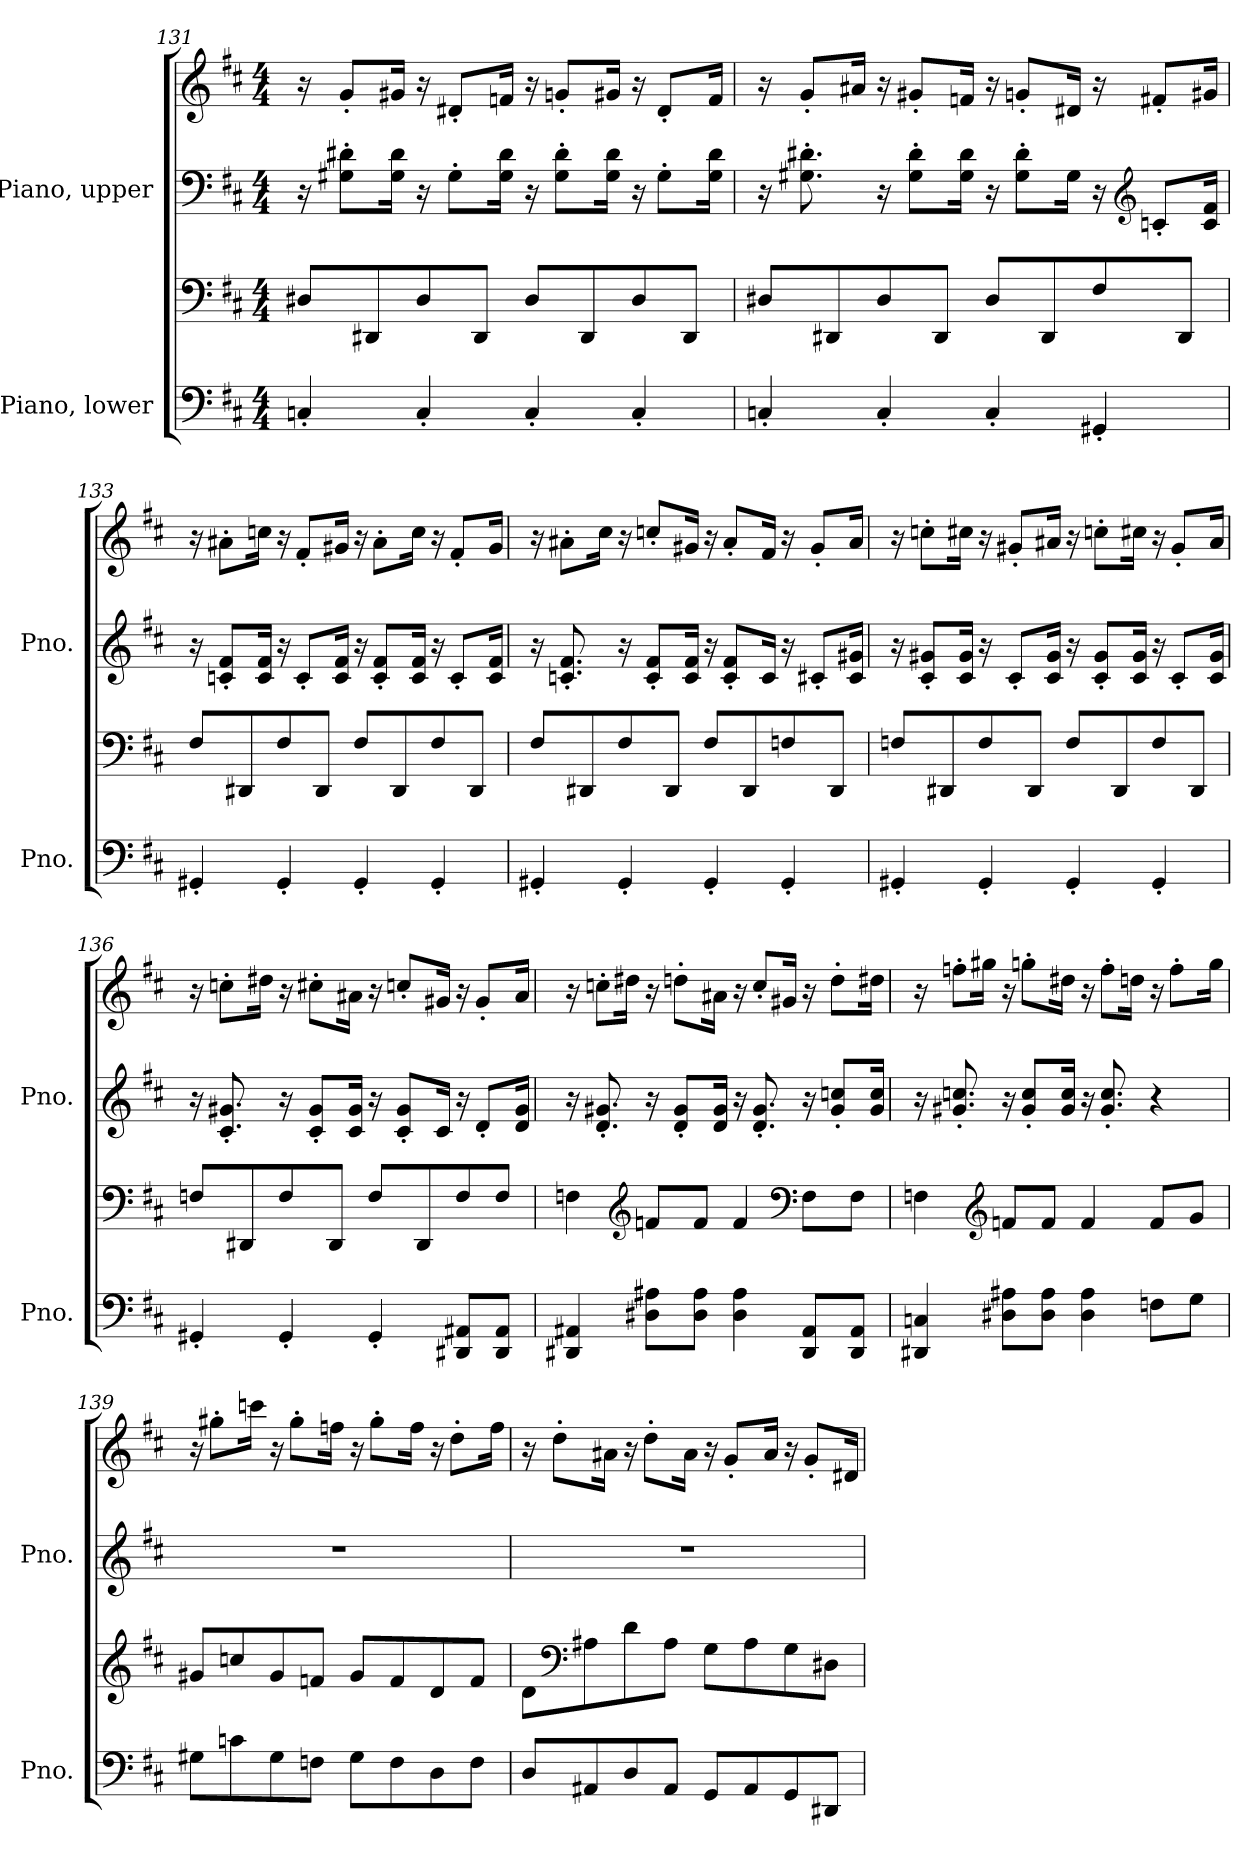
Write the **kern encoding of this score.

**kern	**kern	**kern	**kern
*part2	*part2	*part1	*part1
*staff4	*staff3	*staff2	*staff1
*I"Piano, lower	*	*I"Piano, upper	*
*I'Pno.	*	*I'Pno.	*
*clefF4	*clefF4	*clefF4	*clefG2
*k[f#c#]	*k[f#c#]	*k[f#c#]	*k[f#c#]
*M4/4	*M4/4	*M4/4	*M4/4
=131	=131	=131	=131
4Cn'/	8D#X/L	16r	16r
.	.	8G#X\' 8d#X\'L	8g'/L
.	8DD#X/	.	.
.	.	16G#\ 16d#\Jk	16g#X/Jk
4C'/	8D#/	16r	16r
.	.	8G#'\L	8d#X'/L
.	8DD#/J	.	.
.	.	16G#\ 16d#\Jk	16fn/Jk
4C'/	8D#/L	16r	16r
.	.	8G#\' 8d#\'L	8gn'/L
.	8DD#/	.	.
.	.	16G#\ 16d#\Jk	16g#X/Jk
4C'/	8D#/	16r	16r
.	.	8G#'\L	8d#'/L
.	8DD#/J	.	.
.	.	16G#\ 16d#\Jk	16f/Jk
!!LO:PB:g=z
=132	=132	=132	=132
4Cn'/	8D#X/L	16r	16r
.	.	8.G#X\' 8.d#X\'	8g'/L
.	8DD#X/	.	.
.	.	.	16a#X/Jk
4C'/	8D#/	16r	16r
.	.	8G#\' 8d#\'L	8g#X'/L
.	8DD#/J	.	.
.	.	16G#\ 16d#\Jk	16fn/Jk
4C'/	8D#/L	16r	16r
.	.	8G#\' 8d#\'L	8gn'/L
.	8DD#/	.	.
.	.	16G#\Jk	16d#X/Jk
4GG#X'/	8F#/	16r	16r
*	*	*clefG2	*
.	.	8cn'/L	8f#X'/L
.	8DD#/J	.	.
.	.	16c/ 16f#/Jk	16g#X/Jk
=133	=133	=133	=133
4GG#X'/	8F#/L	16r	16r
.	.	8cn/' 8f#/'L	8a#X'\L
.	8DD#X/	.	.
.	.	16c/ 16f#/Jk	16ccn\Jk
4GG#'/	8F#/	16r	16r
.	.	8c'/L	8f#'/L
.	8DD#/J	.	.
.	.	16c/ 16f#/Jk	16g#X/Jk
4GG#'/	8F#/L	16r	16r
.	.	8c/' 8f#/'L	8a#'\L
.	8DD#/	.	.
.	.	16c/ 16f#/Jk	16cc\Jk
4GG#'/	8F#/	16r	16r
.	.	8c'/L	8f#'/L
.	8DD#/J	.	.
.	.	16c/ 16f#/Jk	16g#/Jk
!!LO:LB:g=z
=134	=134	=134	=134
4GG#X'/	8F#/L	16r	16r
.	.	8.cn/' 8.f#/'	8a#X'\L
.	8DD#X/	.	.
.	.	.	16cc#\Jk
4GG#'/	8F#/	16r	16r
.	.	8c/' 8f#/'L	8ccn'/L
.	8DD#/J	.	.
.	.	16c/ 16f#/Jk	16g#X/Jk
4GG#'/	8F#/L	16r	16r
.	.	8c/' 8f#/'L	8a#'/L
.	8DD#/	.	.
.	.	16c/Jk	16f#/Jk
4GG#'/	8Fn/	16r	16r
.	.	8c#X'/L	8g#'/L
.	8DD#/J	.	.
.	.	16c#/ 16g#X/Jk	16a#/Jk
=135	=135	=135	=135
4GG#X'/	8Fn/L	16r	16r
.	.	8c#/' 8g#X/'L	8ccn'\L
.	8DD#X/	.	.
.	.	16c#/ 16g#/Jk	16cc#X\Jk
4GG#'/	8F/	16r	16r
.	.	8c#'/L	8g#X'/L
.	8DD#/J	.	.
.	.	16c#/ 16g#/Jk	16a#X/Jk
4GG#'/	8F/L	16r	16r
.	.	8c#/' 8g#/'L	8ccn'\L
.	8DD#/	.	.
.	.	16c#/ 16g#/Jk	16cc#X\Jk
4GG#'/	8F/	16r	16r
.	.	8c#'/L	8g#'/L
.	8DD#/J	.	.
.	.	16c#/ 16g#/Jk	16a#/Jk
!!LO:LB:g=z
=136	=136	=136	=136
4GG#X'/	8Fn/L	16r	16r
.	.	8.c#/' 8.g#X/'	8ccn'\L
.	8DD#X/	.	.
.	.	.	16dd#X\Jk
4GG#'/	8F/	16r	16r
.	.	8c#/' 8g#/'L	8cc#X'\L
.	8DD#/J	.	.
.	.	16c#/ 16g#/Jk	16a#X\Jk
4GG#'/	8F/L	16r	16r
.	.	8c#/' 8g#/'L	8ccn'/L
.	8DD#/	.	.
.	.	16c#/Jk	16g#X/Jk
8DD#X/ 8AA#X/L	8F/	16r	16r
.	.	8d'/L	8g#'/L
8DD#/ 8AA#/J	8F/J	.	.
.	.	16d/ 16g#/Jk	16a#/Jk
=137	=137	=137	=137
4DD#X/ 4AA#X/	4Fn\	16r	16r
.	.	8.d/' 8.g#X/'	8ccn'\L
.	.	.	16dd#X\Jk
*	*clefG2	*	*
8D#X\ 8A#X\L	8fn/L	16r	16r
.	.	8d/' 8g#/'L	8ddn'\L
8D#\ 8A#\J	8f/J	.	.
.	.	16d/ 16g#/Jk	16a#X\Jk
4D#\ 4A#\	4f/	16r	16r
.	.	8.d/' 8.g#/'	8cc'/L
.	.	.	16g#X/Jk
*	*clefF4	*	*
8DD#/ 8AA#/L	8F\L	16r	16r
.	.	8g#/' 8ccn/'L	8dd'\L
8DD#/ 8AA#/J	8F\J	.	.
.	.	16g#/ 16cc/Jk	16dd#X\Jk
!!LO:PB:g=z
=138	=138	=138	=138
4DD#X/ 4Cn/	4Fn\	16r	16r
.	.	8.g#X/' 8.ccn/'	8ffn'\L
.	.	.	16gg#X\Jk
*	*clefG2	*	*
8D#X\ 8A#X\L	8fn/L	16r	16r
.	.	8g#/' 8cc/'L	8ggn'\L
8D#\ 8A#\J	8f/J	.	.
.	.	16g#/ 16cc/Jk	16dd#X\Jk
4D#\ 4A#\	4f/	16r	16r
.	.	8.g#/' 8.cc/'	8ff'\L
.	.	.	16ddn\Jk
8Fn\L	8f/L	4r	16r
.	.	.	8ff'\L
8G\J	8g/J	.	.
.	.	.	16gg\Jk
=139	=139	=139	=139
8G#X\L	8g#X/L	1r	16r
.	.	.	8gg#X'\L
8cn\	8ccn/	.	.
.	.	.	16cccn\Jk
8G#\	8g#/	.	16r
.	.	.	8gg#'\L
8Fn\J	8fn/J	.	.
.	.	.	16ffn\Jk
8G#\L	8g#/L	.	16r
.	.	.	8gg#'\L
8F\	8f/	.	.
.	.	.	16ff\Jk
8D\	8d/	.	16r
.	.	.	8dd'\L
8F\J	8f/J	.	.
.	.	.	16ff\Jk
!!LO:LB:g=z
=140	=140	=140	=140
8D/L	8d\L	1r	16r
.	.	.	8dd'\L
*	*clefF4	*	*
8AA#X/	8A#X\	.	.
.	.	.	16a#X\Jk
8D/	8d\	.	16r
.	.	.	8dd'\L
8AA#/J	8A#\J	.	.
.	.	.	16a#\Jk
8GG/L	8G\L	.	16r
.	.	.	8g'/L
8AA#/	8A#\	.	.
.	.	.	16a#/Jk
8GG/	8G\	.	16r
.	.	.	8g'/L
8DD#X/J	8D#X\J	.	.
.	.	.	16d#X/Jk
=	=	=	=
*-	*-	*-	*-
